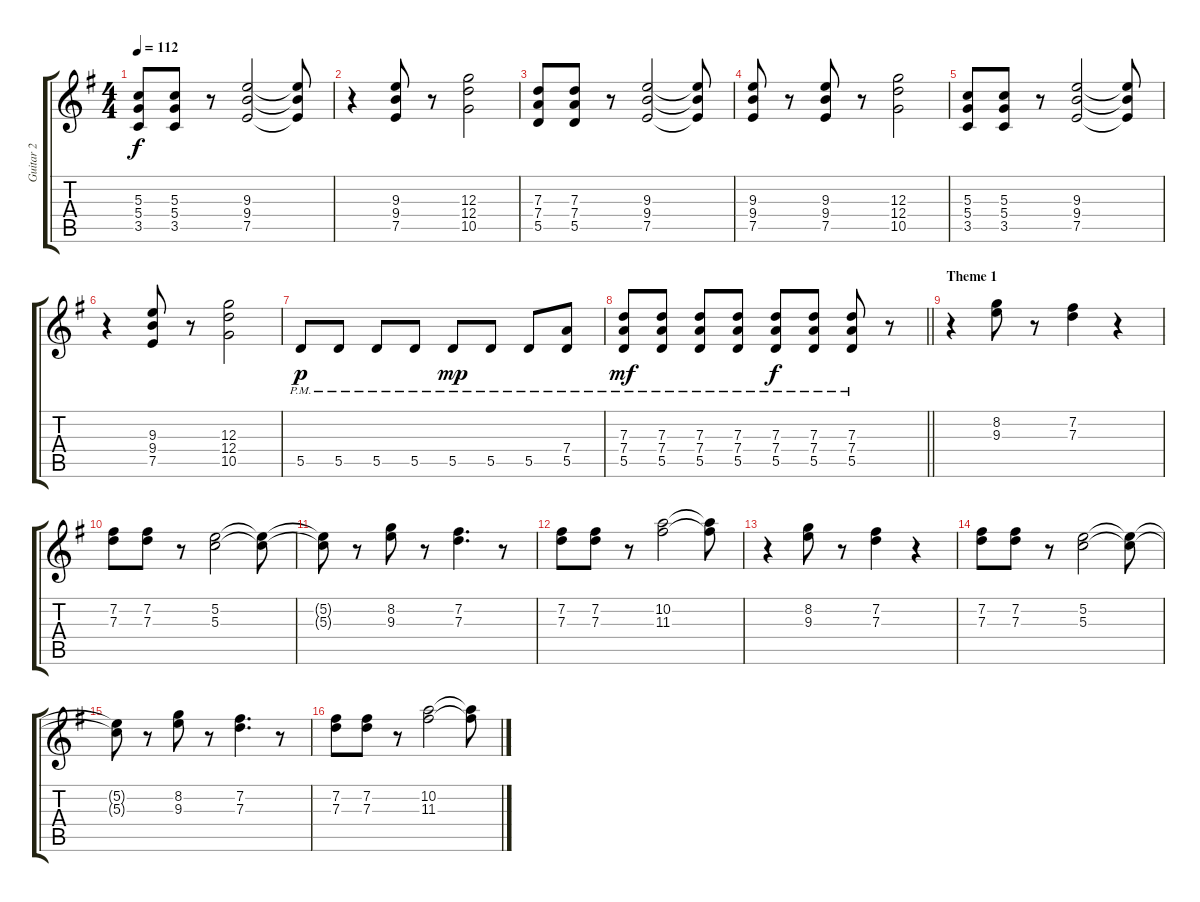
\track ("Guitar 2" "Guitar 2") {instrument overdrivenguitar}
\staff {score tabs}
\tuning (E4 B3 G3 D3 A2 E2) {hide}
\ts (4 4)
\tempo 112
\clef g2
\ks eminor
(5.3 5.4 3.5).8{dy f} (5.3 5.4 3.5).8 r.8 (9.3 9.4 7.5).2 (9.3{t} 9.4{t} 7.5{t}).8 |
r.4 (9.3 9.4 7.5).8 r.8 (12.3 12.4 10.5).2 |
(7.3 7.4 5.5).8 (7.3 7.4 5.5).8 r.8 (9.3 9.4 7.5).2 (9.3{t} 9.4{t} 7.5{t}).8 |
(9.3 9.4 7.5).8 r.8 (9.3 9.4 7.5).8 r.8 (12.3 12.4 10.5).2 |
(5.3 5.4 3.5).8 (5.3 5.4 3.5).8 r.8 (9.3 9.4 7.5).2 (9.3{t} 9.4{t} 7.5{t}).8 |
r.4 (9.3 9.4 7.5).8 r.8 (12.3 12.4 10.5).2 |
5.5{pm}.8{dy p} 5.5{pm}.8 5.5{pm}.8 5.5{pm}.8 5.5{pm}.8{dy mp} 5.5{pm}.8 5.5{pm}.8 (7.4{pm} 5.5{pm}).8 |
\barLineRight lightlight
(7.3{pm} 7.4{pm} 5.5{pm}).8{dy mf} (7.3{pm} 7.4{pm} 5.5{pm}).8 (7.3{pm} 7.4{pm} 5.5{pm}).8 (7.3{pm} 7.4{pm} 5.5{pm}).8 (7.3{pm} 7.4{pm} 5.5{pm}).8{dy f} (7.3{pm} 7.4{pm} 5.5{pm}).8 (7.3{pm} 7.4{pm} 5.5{pm}).8 r.8 |
\section ("" "Theme 1")
r.4 (8.2 9.3).8 r.8 (7.2 7.3).4 r.4 |
(7.2 7.3).8 (7.2 7.3).8 r.8 (5.2 5.3).2 (5.2{t} 5.3{t}).8 |
(5.2{t} 5.3{t}).8 r.8 (8.2 9.3).8 r.8 (7.2 7.3).4{d} r.8 |
(7.2 7.3).8 (7.2 7.3).8 r.8 (10.2 11.3).2 (10.2{t} 11.3{t}).8 |
r.4 (8.2 9.3).8 r.8 (7.2 7.3).4 r.4 |
(7.2 7.3).8 (7.2 7.3).8 r.8 (5.2 5.3).2 (5.2{t} 5.3{t}).8 |
(5.2{t} 5.3{t}).8 r.8 (8.2 9.3).8 r.8 (7.2 7.3).4{d} r.8 |
(7.2 7.3).8 (7.2 7.3).8 r.8 (10.2 11.3).2 (10.2{t} 11.3{t}).8
